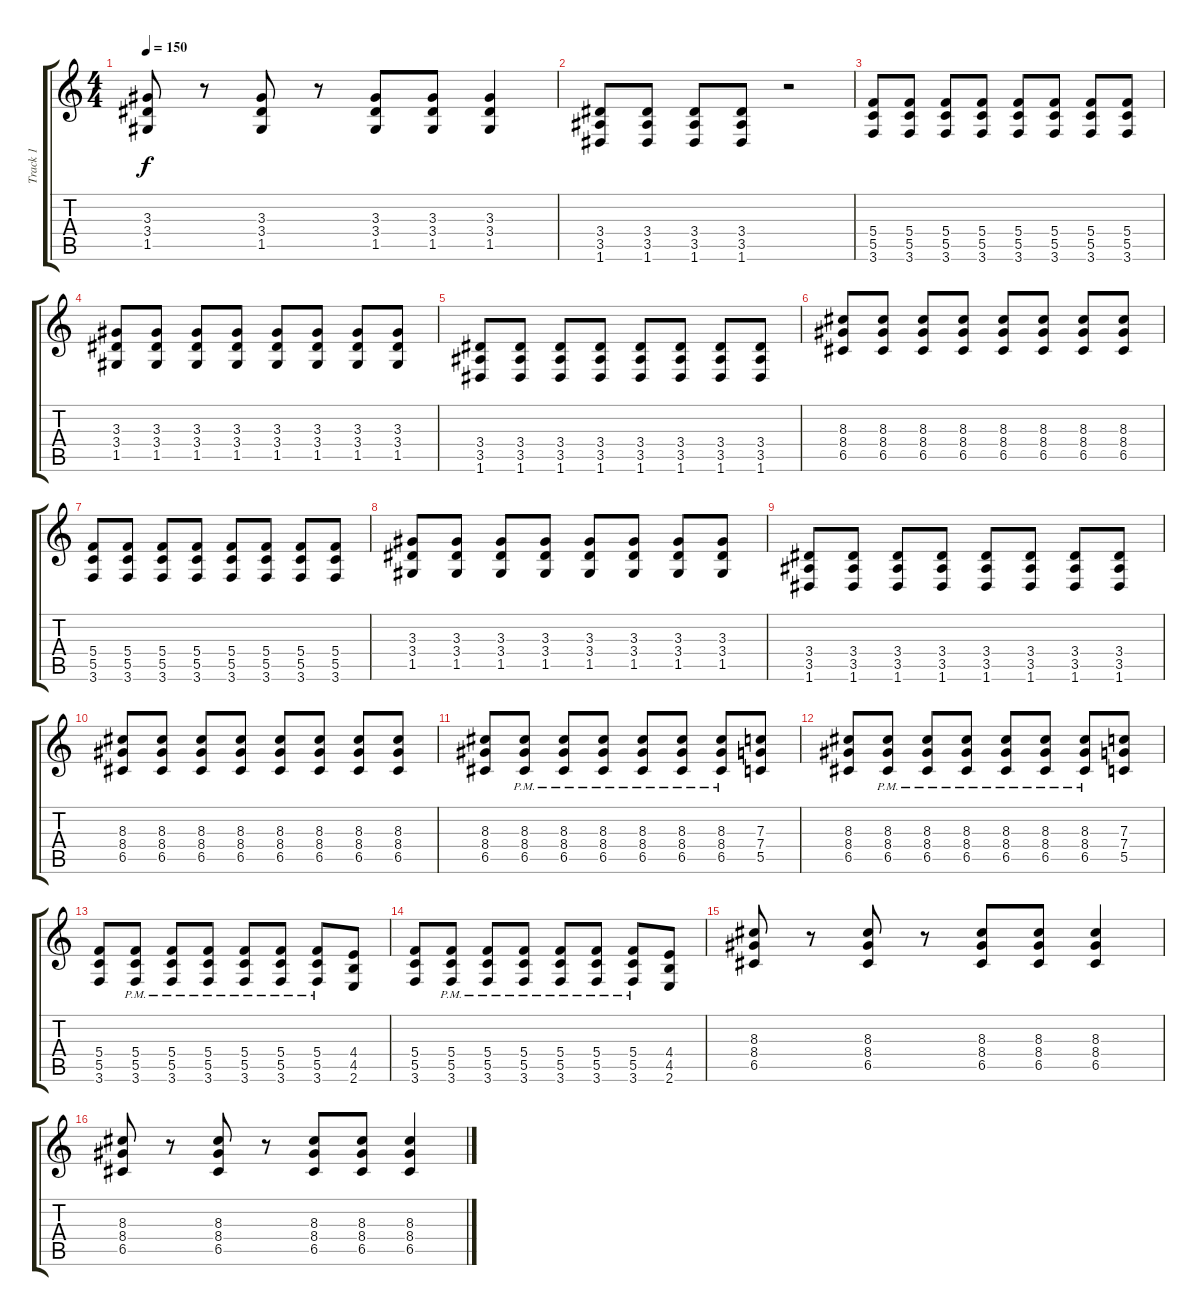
\track ("Track 1" "Track 1") {instrument overdrivenguitar}
\staff {score tabs}
\tuning (D4 A3 F3 C3 G2 D2) {hide}
\ts (4 4)
\tempo 150
\clef g2
\ks c
(3.3 3.4 1.5).8{dy f} r.8 (3.3 3.4 1.5).8 r.8 (3.3 3.4 1.5).8 (3.3 3.4 1.5).8 (3.3 3.4 1.5).4 |
(3.4 3.5 1.6).8 (3.4 3.5 1.6).8 (3.4 3.5 1.6).8 (3.4 3.5 1.6).8 r.2 |
(5.4 5.5 3.6).8 (5.4 5.5 3.6).8 (5.4 5.5 3.6).8 (5.4 5.5 3.6).8 (5.4 5.5 3.6).8 (5.4 5.5 3.6).8 (5.4 5.5 3.6).8 (5.4 5.5 3.6).8 |
(3.3 3.4 1.5).8 (3.3 3.4 1.5).8 (3.3 3.4 1.5).8 (3.3 3.4 1.5).8 (3.3 3.4 1.5).8 (3.3 3.4 1.5).8 (3.3 3.4 1.5).8 (3.3 3.4 1.5).8 |
(3.4 3.5 1.6).8 (3.4 3.5 1.6).8 (3.4 3.5 1.6).8 (3.4 3.5 1.6).8 (3.4 3.5 1.6).8 (3.4 3.5 1.6).8 (3.4 3.5 1.6).8 (3.4 3.5 1.6).8 |
(8.3 8.4 6.5).8 (8.3 8.4 6.5).8 (8.3 8.4 6.5).8 (8.3 8.4 6.5).8 (8.3 8.4 6.5).8 (8.3 8.4 6.5).8 (8.3 8.4 6.5).8 (8.3 8.4 6.5).8 |
(5.4 5.5 3.6).8 (5.4 5.5 3.6).8 (5.4 5.5 3.6).8 (5.4 5.5 3.6).8 (5.4 5.5 3.6).8 (5.4 5.5 3.6).8 (5.4 5.5 3.6).8 (5.4 5.5 3.6).8 |
(3.3 3.4 1.5).8 (3.3 3.4 1.5).8 (3.3 3.4 1.5).8 (3.3 3.4 1.5).8 (3.3 3.4 1.5).8 (3.3 3.4 1.5).8 (3.3 3.4 1.5).8 (3.3 3.4 1.5).8 |
(3.4 3.5 1.6).8 (3.4 3.5 1.6).8 (3.4 3.5 1.6).8 (3.4 3.5 1.6).8 (3.4 3.5 1.6).8 (3.4 3.5 1.6).8 (3.4 3.5 1.6).8 (3.4 3.5 1.6).8 |
(8.3 8.4 6.5).8 (8.3 8.4 6.5).8 (8.3 8.4 6.5).8 (8.3 8.4 6.5).8 (8.3 8.4 6.5).8 (8.3 8.4 6.5).8 (8.3 8.4 6.5).8 (8.3 8.4 6.5).8 |
(8.3 8.4 6.5).8 (8.3{pm} 8.4{pm} 6.5{pm}).8 (8.3{pm} 8.4{pm} 6.5{pm}).8 (8.3{pm} 8.4{pm} 6.5{pm}).8 (8.3{pm} 8.4{pm} 6.5{pm}).8 (8.3{pm} 8.4{pm} 6.5{pm}).8 (8.3{pm} 8.4{pm} 6.5{pm}).8 (7.3 7.4 5.5).8 |
(8.3 8.4 6.5).8 (8.3{pm} 8.4{pm} 6.5{pm}).8 (8.3{pm} 8.4{pm} 6.5{pm}).8 (8.3{pm} 8.4{pm} 6.5{pm}).8 (8.3{pm} 8.4{pm} 6.5{pm}).8 (8.3{pm} 8.4{pm} 6.5{pm}).8 (8.3{pm} 8.4{pm} 6.5{pm}).8 (7.3 7.4 5.5).8 |
(5.4 5.5 3.6).8 (5.4{pm} 5.5{pm} 3.6{pm}).8 (5.4{pm} 5.5{pm} 3.6{pm}).8 (5.4{pm} 5.5{pm} 3.6{pm}).8 (5.4{pm} 5.5{pm} 3.6{pm}).8 (5.4{pm} 5.5{pm} 3.6{pm}).8 (5.4{pm} 5.5{pm} 3.6{pm}).8 (4.4 4.5 2.6).8 |
(5.4 5.5 3.6).8 (5.4{pm} 5.5{pm} 3.6{pm}).8 (5.4{pm} 5.5{pm} 3.6{pm}).8 (5.4{pm} 5.5{pm} 3.6{pm}).8 (5.4{pm} 5.5{pm} 3.6{pm}).8 (5.4{pm} 5.5{pm} 3.6{pm}).8 (5.4{pm} 5.5{pm} 3.6{pm}).8 (4.4 4.5 2.6).8 |
(8.3 8.4 6.5).8 r.8 (8.3 8.4 6.5).8 r.8 (8.3 8.4 6.5).8 (8.3 8.4 6.5).8 (8.3 8.4 6.5).4 |
(8.3 8.4 6.5).8 r.8 (8.3 8.4 6.5).8 r.8 (8.3 8.4 6.5).8 (8.3 8.4 6.5).8 (8.3 8.4 6.5).4
